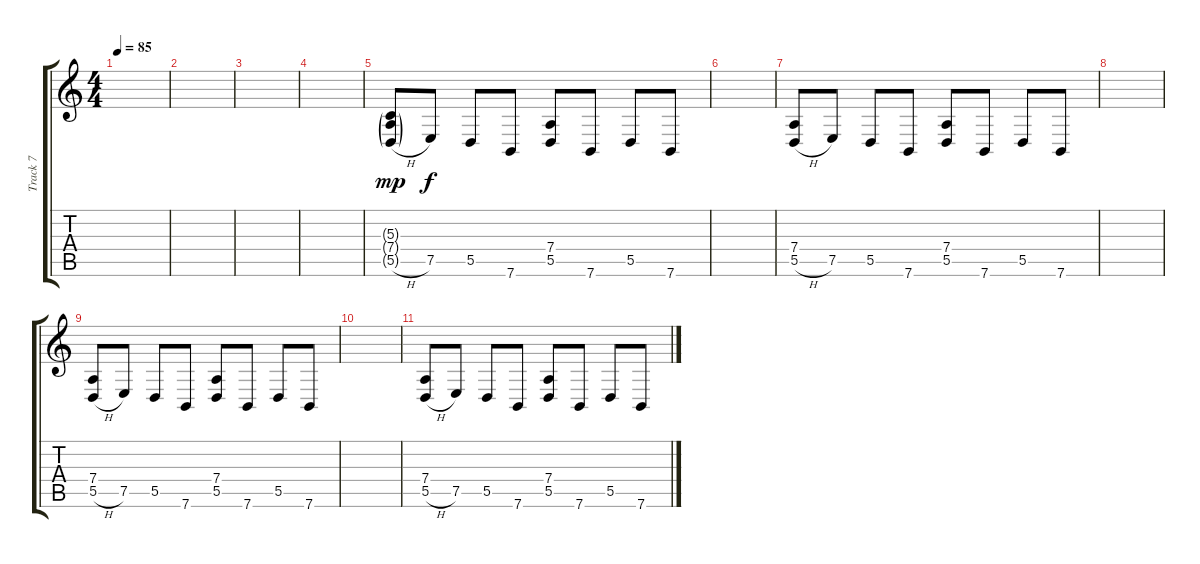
\track ("Track 7" "Track 7") {instrument lead4chiff}
\staff {score tabs}
\tuning (E4 B3 G3 D3 A2 E2) {hide}
\ts (4 4)
\tempo 85
\clef g2
\ks c
|
|
|
|
(5.3{g} 7.4{g} 5.5{h g}).8{dy mp instrument frenchhorn} 7.5.8{dy f instrument lead4chiff} 5.5.8 7.6.8 (7.4 5.5).8 7.6.8 5.5.8 7.6.8 |
|
(7.4 5.5{h}).8{instrument frenchhorn} 7.5.8{instrument lead4chiff} 5.5.8 7.6.8 (7.4 5.5).8 7.6.8 5.5.8 7.6.8 |
|
(7.4 5.5{h}).8{instrument frenchhorn} 7.5.8{instrument lead4chiff} 5.5.8 7.6.8 (7.4 5.5).8 7.6.8 5.5.8 7.6.8 |
|
(7.4 5.5{h}).8{instrument frenchhorn} 7.5.8{instrument lead4chiff} 5.5.8 7.6.8 (7.4 5.5).8 7.6.8 5.5.8 7.6.8
